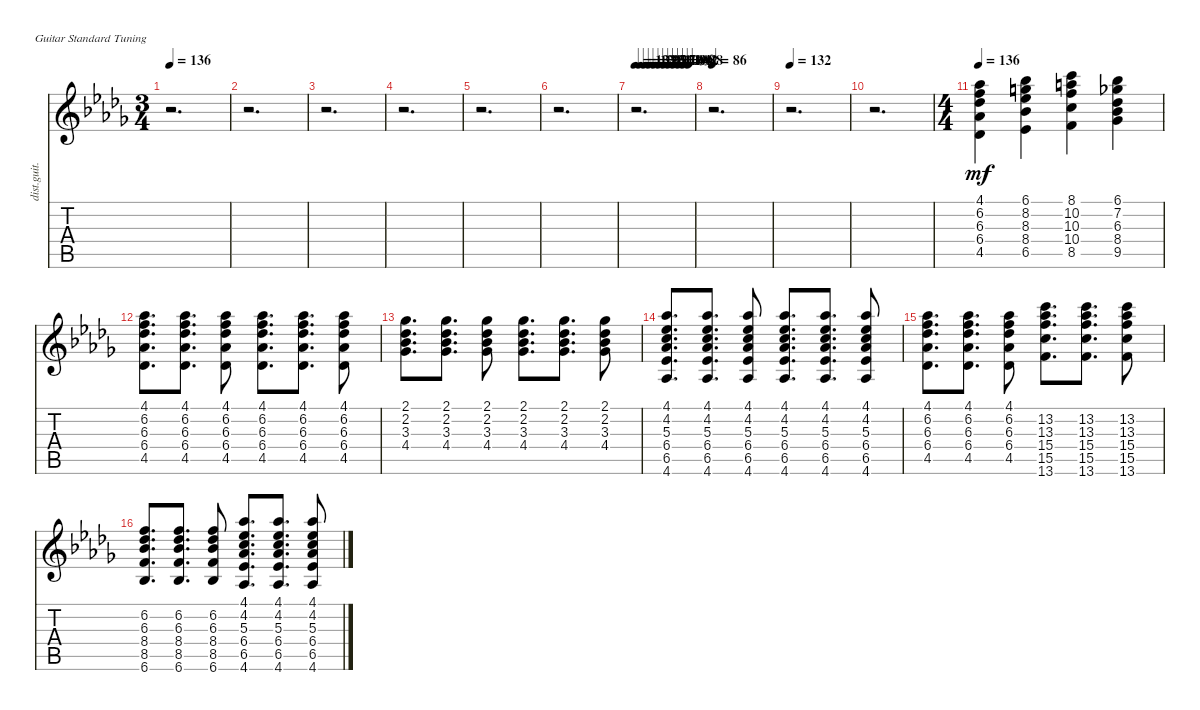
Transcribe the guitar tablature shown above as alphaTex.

\bracketExtendMode nobrackets
\track ("Electric Guitar 2" "dist.guit.") {instrument distortionguitar}
\staff {score tabs}
\tuning (E4 B3 G3 D3 A2 E2)
\ts (3 4)
\tempo 136
\clef g2
\ks db
r.2{d dy mf beam Down} |
r.2{d beam Down} |
r.2{d beam Down} |
r.2{d beam Down} |
r.2{d beam Down} |
r.2{d beam Down} |
\tempo 133
\tempo (129 0.0833333)
\tempo (125 0.166667)
\tempo (121 0.25)
\tempo (117 0.333333)
\tempo (113 0.416667)
\tempo (108 0.5)
\tempo (104 0.583333)
\tempo (100 0.666667)
\tempo (96 0.75)
\tempo (92 0.833333)
\tempo (88 0.916667)
r.2{d beam Down} |
\tempo 86
r.2{d beam Down} |
\tempo 132
r.2{d beam Down} |
r.2{d beam Down} |
\ts (4 4)
\tempo 136
(6.2{acc forcenatural} 4.5{acc b} 6.4{acc b} 6.3{acc b} 4.1{acc b}).4{beam Down} (6.5{acc b} 8.4{acc b} 8.3{acc b} 8.2{acc forcenatural} 6.1{acc b}).4{beam Down} (10.2{acc forcenatural} 8.5{acc forcenatural} 10.4{acc forcenatural} 10.3{acc forcenatural} 8.1{acc forcenatural}).4{beam Down} (9.5{acc b} 8.4{acc b} 6.3{acc b} 7.2{acc b} 6.1{acc b}).4{beam Down} |
(6.4{acc b} 4.5{acc b} 6.3{acc b} 6.2{acc forcenatural} 4.1{acc b}).8{d beam Down} (4.5{acc b} 6.4{acc b} 6.3{acc b} 6.2{acc forcenatural} 4.1{acc b}).8{d beam Down} (4.5{acc b} 6.4{acc b} 6.3{acc b} 6.2{acc forcenatural} 4.1{acc b}).8{beam Down} (4.5{acc b} 6.4{acc b} 6.3{acc b} 6.2{acc forcenatural} 4.1{acc b}).8{d beam Down} (4.5{acc b} 6.4{acc b} 6.3{acc b} 6.2{acc forcenatural} 4.1{acc b}).8{d beam Down} (6.4{acc b} 6.3{acc b} 6.2{acc forcenatural} 4.5{acc b} 4.1{acc b}).8{beam Down} |
(4.4{acc b} 2.2{acc b} 3.3{acc b} 2.1{acc b}).8{d beam Down} (4.4{acc b} 2.2{acc b} 3.3{acc b} 2.1{acc b}).8{d beam Down} (4.4{acc b} 3.3{acc b} 2.2{acc b} 2.1{acc b}).8{beam Down} (4.4{acc b} 3.3{acc b} 2.2{acc b} 2.1{acc b}).8{d beam Down} (4.4{acc b} 2.2{acc b} 3.3{acc b} 2.1{acc b}).8{d beam Down} (4.4{acc b} 3.3{acc b} 2.2{acc b} 2.1{acc b}).8{beam Down} |
(4.6{acc b} 6.5{acc b} 4.2{acc b} 6.4{acc b} 5.3{acc forcenatural} 4.1{acc b}).8{d beam Up} (4.6{acc b} 6.5{acc b} 4.2{acc b} 6.4{acc b} 5.3{acc forcenatural} 4.1{acc b}).8{d beam Up} (4.6{acc b} 6.5{acc b} 5.3{acc forcenatural} 4.2{acc b} 6.4{acc b} 4.1{acc b}).8{beam Up} (4.6{acc b} 5.3{acc forcenatural} 4.2{acc b} 6.5{acc b} 6.4{acc b} 4.1{acc b}).8{d beam Up} (4.6{acc b} 6.5{acc b} 6.4{acc b} 5.3{acc forcenatural} 4.2{acc b} 4.1{acc b}).8{d beam Up} (4.6{acc b} 6.5{acc b} 5.3{acc forcenatural} 4.2{acc b} 6.4{acc b} 4.1{acc b}).8{beam Up} |
(6.3{acc b} 6.2{acc forcenatural} 4.5{acc b} 6.4{acc b} 4.1{acc b}).8{d beam Down} (4.5{acc b} 6.4{acc b} 6.3{acc b} 6.2{acc forcenatural} 4.1{acc b}).8{d beam Down} (6.3{acc b} 6.4{acc b} 6.2{acc forcenatural} 4.5{acc b} 4.1{acc b}).8{beam Down} (13.6{acc forcenatural} 15.5{acc forcenatural} 15.4{acc forcenatural} 13.3{acc b} 13.2{acc forcenatural}).8{d beam Down} (15.5{acc forcenatural} 13.3{acc b} 15.4{acc forcenatural} 13.6{acc forcenatural} 13.2{acc forcenatural}).8{d beam Down} (13.6{acc forcenatural} 15.5{acc forcenatural} 15.4{acc forcenatural} 13.3{acc b} 13.2{acc forcenatural}).8{beam Down} |
(6.6{acc b} 8.4{acc b} 8.5{acc forcenatural} 6.3{acc b} 6.2{acc forcenatural}).8{d beam Up} (6.6{acc b} 8.5{acc forcenatural} 8.4{acc b} 6.3{acc b} 6.2{acc forcenatural}).8{d beam Up} (6.6{acc b} 8.5{acc forcenatural} 8.4{acc b} 6.3{acc b} 6.2{acc forcenatural}).8{beam Up} (4.6{acc b} 6.5{acc b} 6.4{acc b} 5.3{acc forcenatural} 4.2{acc b} 4.1{acc b}).8{d beam Up} (6.4{acc b} 5.3{acc forcenatural} 4.2{acc b} 4.6{acc b} 6.5{acc b} 4.1{acc b}).8{d beam Up} (4.6{acc b} 6.5{acc b} 6.4{acc b} 5.3{acc forcenatural} 4.2{acc b} 4.1{acc b}).8{beam Up}
